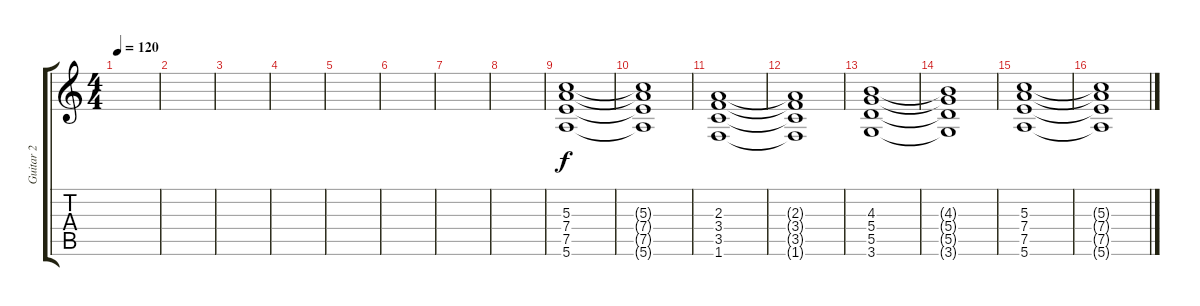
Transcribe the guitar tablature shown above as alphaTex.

\track ("Guitar 2" "Guitar 2") {instrument distortionguitar}
\staff {score tabs}
\tuning (E4 B3 G3 D3 A2 E2) {hide}
\ts (4 4)
\tempo 120
\clef g2
\ks c
|
|
|
|
|
|
|
|
\section ("" "")
(5.3 7.4 7.5 5.6).1 |
(5.3{t} 7.4{t} 7.5{t} 5.6{t}).1 |
(2.3 3.4 3.5 1.6).1 |
(2.3{t} 3.4{t} 3.5{t} 1.6{t}).1 |
(4.3 5.4 5.5 3.6).1 |
(4.3{t} 5.4{t} 5.5{t} 3.6{t}).1 |
(5.3 7.4 7.5 5.6).1 |
(5.3{t} 7.4{t} 7.5{t} 5.6{t}).1
